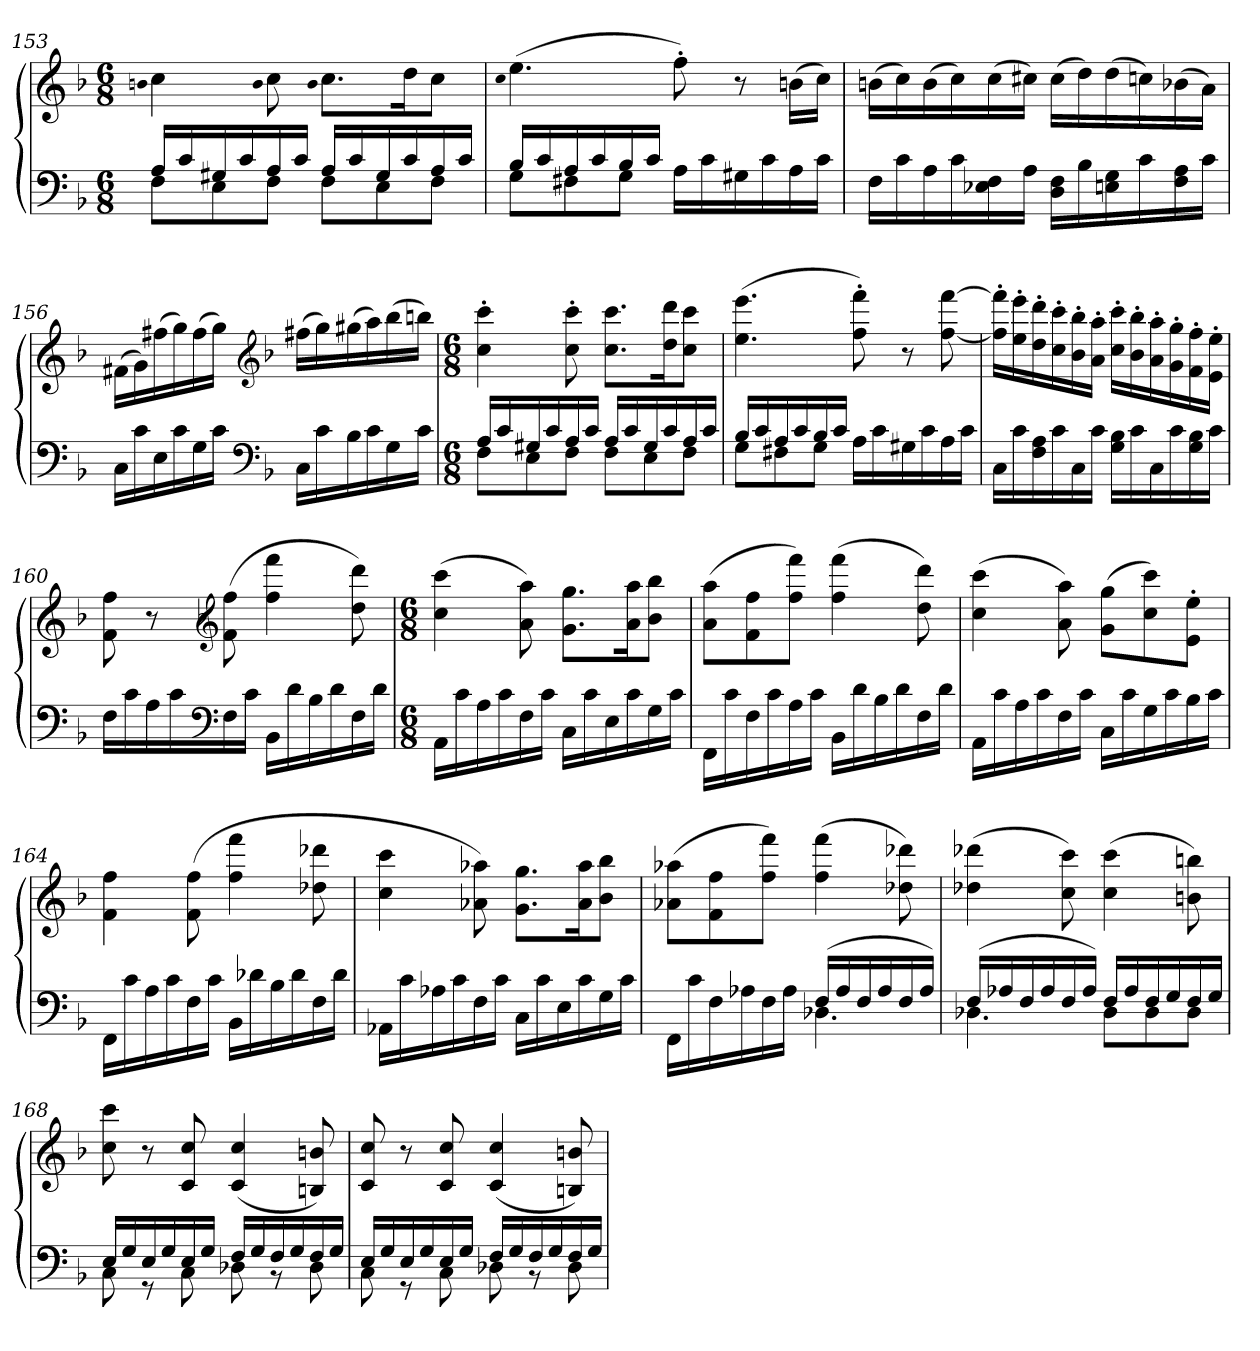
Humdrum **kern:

**kern	**kern
*part1	*part1
*staff2	*staff1
*clefF4	*clefG2
*k[b-]	*k[b-]
*F:	*F:
*M6/8	*M6/8
=153	=153
.	qbn
*^	*
16ALL	8FL	4cc
16c	.	.
16G#X	8E	.
16c	.	.
.	.	qb
16A	8FJ	8cc
16cJJ	.	.
.	.	qb
16ALL	8FL	8.ccL
16c	.	.
16G#	8E	.
16c	.	16ddK
16A	8FJ	8ccJ
16cJJ	.	.
=154	=154	=154
.	.	qcc
16B-LL	8GL	(4.ee
16c	.	.
16A	8F#X	.
16c	.	.
16B-	8GJ	.
16cJJ	.	.
16ALL	4.ryy	8ff')
16c	.	.
16G#X	.	8r
16c	.	.
16A	.	(16bnLL
16cJJ	.	16ccJJ)
*v	*v	*
=155	=155
16FLL	(16bnLL
16c	16cc)
16A	(16b
16c	16cc)
16E-X 16F	(16cc
16AJJ	16cc#XJJ)
16D 16FLL	(16cc#LL
16B-	16dd)
16En 16G	(16dd
16c	16ccn)
16F 16A	(16b-X
16cJJ	16aJJ)
=156	=156
16CLL	(16f#XLL
16c	16g)
16E	(16ff#X
16c	16gg)
16G	(16ff#
16cJJ	16ggJJ)
*clefF4	*clefG2
*k[b-]	*k[b-]
*F:	*F:
16CLL	(16ff#XLL
16c	16gg)
16B-	(16gg#X
16c	16aa)
16G	(16bb-
16cJJ	16bbnJJ)
=157	=157
*M6/8	*M6/8
*^	*
16ALL	8FL	4cc' 4ccc'
16c	.	.
16G#X	8E	.
16c	.	.
16A	8FJ	8cc' 8ccc'
16cJJ	.	.
16ALL	8FL	8.cc 8.cccL
16c	.	.
16G#	8E	.
16c	.	16dd 16dddK
16A	8FJ	8cc 8cccJ
16cJJ	.	.
=158	=158	=158
16B-LL	8GL	(4.ee 4.eee
16c	.	.
16A	8F#X	.
16c	.	.
16B-	8GJ	.
16cJJ	.	.
16ALL	4.ryy	8ff' 8fff')
16c	.	.
16G#X	.	8r
16c	.	.
16A	.	[8ff [8fff
16cJJ	.	.
*v	*v	*
=159	=159
16CLL	16ff]' 16fff]'LL
16c	16ee' 16eee'
16F 16A	16dd' 16ddd'
16c	16cc' 16ccc'
16C	16b-' 16bb-'
16cJJ	16a' 16aa'JJ
16G 16B-LL	16cc' 16ccc'LL
16c	16b-' 16bb-'
16C	16a' 16aa'
16c	16g' 16gg'
16G 16B-	16f' 16ff'
16cJJ	16e' 16ee'JJ
=160	=160
16FLL	8f 8ff
16c	.
16A	8r
16c	.
*clefF4	*clefG2
*k[b-]	*k[b-]
*F:	*F:
16F	(8f 8ff
16cJJ	.
16BB-LL	4ff 4fff
16d	.
16B-	.
16d	.
16F	8dd 8ddd)
16dJJ	.
=161	=161
*M6/8	*M6/8
16AALL	(4cc 4ccc
16c	.
16A	.
16c	.
16F	8a 8aa)
16cJJ	.
16CLL	8.g 8.ggL
16c	.
16E	.
16c	16a 16aaK
16G	8b- 8bb-J
16cJJ	.
=162	=162
16FFLL	(8a 8aaL
16c	.
16F	8f 8ff
16c	.
16A	8ff 8fffJ)
16cJJ	.
16BB-LL	(4ff 4fff
16d	.
16B-	.
16d	.
16F	8dd 8ddd)
16dJJ	.
=163	=163
16AALL	(4cc 4ccc
16c	.
16A	.
16c	.
16F	8a 8aa)
16cJJ	.
16CLL	(8g 8ggL
16c	.
16G	8cc 8ccc)
16c	.
16B-	8e' 8ee'J
16cJJ	.
=164	=164
16FFLL	4f 4ff
16c	.
16A	.
16c	.
16F	(8f 8ff
16cJJ	.
16BB-LL	4ff 4fff
16d-X	.
16B-	.
16d-	.
16F	8dd-X 8ddd-X
16d-JJ	.
=165	=165
16AA-XLL	4cc 4ccc
16c	.
16A-X	.
16c	.
16F	8a-X 8aa-X)
16cJJ	.
16CLL	8.g 8.ggL
16c	.
16E	.
16c	16a- 16aa-K
16G	8b- 8bb-J
16cJJ	.
=166	=166
*^	*
16FFLL	4.ryy	(8a-X 8aa-XL
16c	.	.
16F	.	8f 8ff
16A-X	.	.
16F	.	8ff 8fffJ)
16A-JJ	.	.
(16FLL	4.D-X	(4ff 4fff
16A-	.	.
16F	.	.
16A-	.	.
16F	.	8dd-X 8ddd-X)
16A-JJ)	.	.
=167	=167	=167
(16FLL	4.D-X	(4dd-X 4ddd-X
16A-X	.	.
16F	.	.
16A-	.	.
16F	.	8cc 8ccc)
16A-JJ)	.	.
16FLL	8D-L	(4cc 4ccc
16A-	.	.
16F	8D-	.
16G	.	.
16F	8D-J	8bn 8bbn)
16GJJ	.	.
=168	=168	=168
16ELL	8C	8cc 8ccc
16G	.	.
16E	8r	8r
16G	.	.
16E	8C	8c 8cc
16GJJ	.	.
16FLL	8D-X	(4c 4cc
16G	.	.
16F	8r	.
16G	.	.
16F	8D-	8Bn 8bn)
16GJJ	.	.
=169	=169	=169
16ELL	8C	8c 8cc
16G	.	.
16E	8r	8r
16G	.	.
16E	8C	8c 8cc
16GJJ	.	.
16FLL	8D-X	(4c 4cc
16G	.	.
16F	8r	.
16G	.	.
16F	8D-	8Bn 8bn)
16GJJ	.	.
*v	*v	*
=	=
*-	*-
